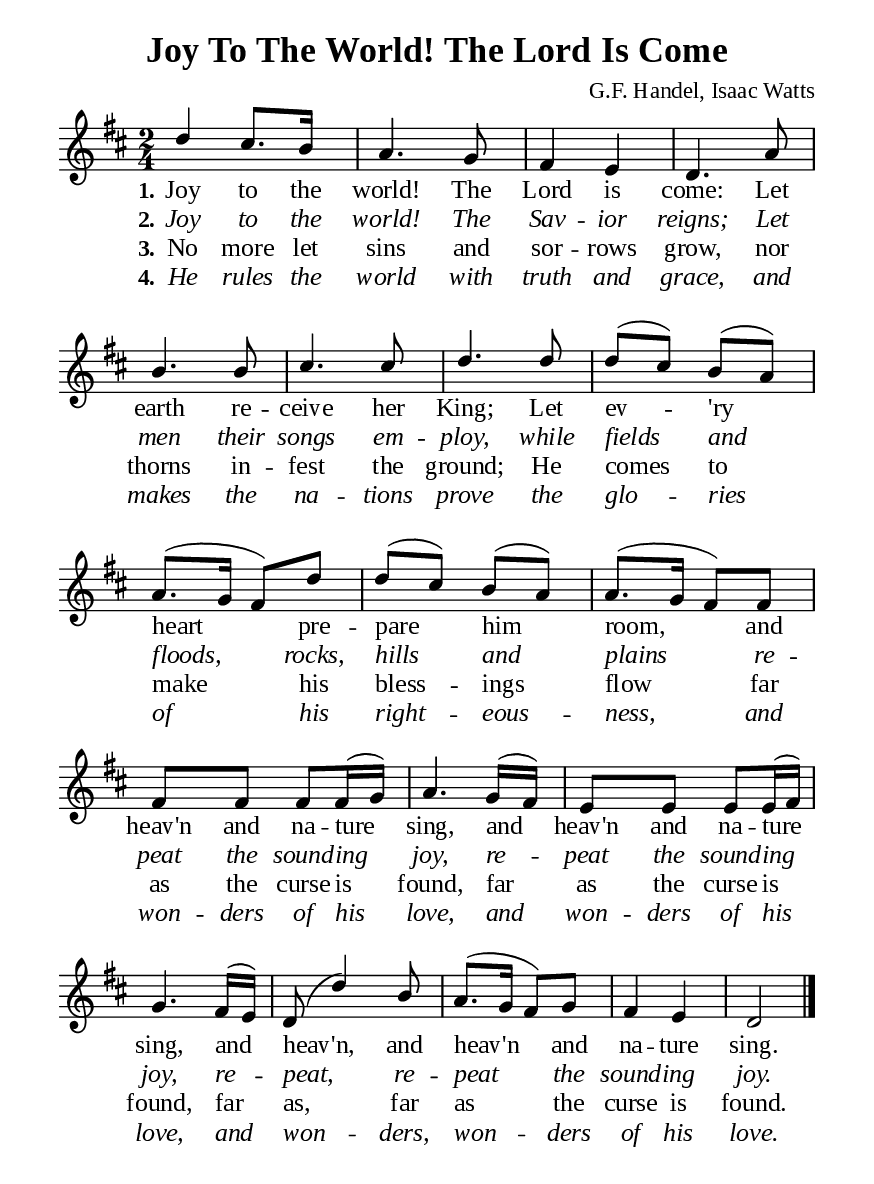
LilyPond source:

\version "2.18.2"

\header {
  title = "Joy To The World! The Lord Is Come"
  composer = "G.F. Handel, Isaac Watts"
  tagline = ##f
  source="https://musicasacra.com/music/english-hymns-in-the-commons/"
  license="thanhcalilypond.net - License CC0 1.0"
}

global= {
  \key d \major
  \time 2/4
  \override Score.BarNumber.break-visibility = ##(#f #f #f)
  \override Lyrics.LyricSpace.minimum-distance = #3.0
}

\paper {
  #(set-paper-size "a5")
  top-margin = 5\mm
  bottom-margin = 5\mm
  left-margin = 10\mm
  right-margin = 10\mm
  indent = #0
  #(define fonts
	 (make-pango-font-tree "Liberation Serif"
	 		       "Liberation Serif"
			       "Liberation Serif"
			       (/ 20 20)))
  system-system-spacing = #'((basic-distance . 3) (padding . 3))
  page-count = 1
}

printItalic = \with {
  \override LyricText.font-shape = #'italic
}

% Verse music
musicVerseSoprano = \relative c'' {
  %{	01	%} d4 cis8. b16 |
  %{	02	%} a4. g8 |
  %{	03	%} fis4 e |
  %{	04	%} d4. a'8 |
  %{	05	%} b4. b8 |
  %{	06	%} cis4. cis8 |
  %{	07	%} d4. d8 |
  %{	08	%} d8 (cis) b (a) |
  %{	09	%} a8. (g16 fis8) d'8 |
  %{	10	%} d8 (cis) b (a) |
  %{	11	%} a8. (g16 fis8) fis |
  %{	12	%} fis fis fis fis16 (g) |
  %{	13	%} a4. g16 (fis) |
  %{	14	%} e8 e e e16 (fis) |
  %{	15	%} g4. fis16 (e) |
  %{	16	%} d8 (d'4) b8 |
  %{	17	%} a8. (g16 fis8) g |
  %{	18	%} fis4 e |
  %{	19	%} d2 \bar "|."
}

% Verse lyrics
verseOne = \lyricmode {
  \set stanza = #"1."
  Joy to the world! The Lord is come:
  Let earth re -- ceive her King;
  Let ev -- 'ry heart pre -- pare him room,
  and heav'n and na -- ture sing,
  and heav'n and na -- ture sing,
  and heav'n, and heav'n and na -- ture sing.
}

verseTwo = \lyricmode {
  \set stanza = #"2."
  Joy to the world! The Sav -- ior reigns;
  Let men their songs em -- ploy, while fields and floods,
  rocks, hills and plains re -- peat the sound -- ing joy,
  re -- peat the sound -- ing joy, re -- peat,
  re -- peat the sound -- ing joy.
}

verseThree = \lyricmode {
  \set stanza = #"3."
  No more let sins and sor -- rows grow,
  nor thorns in -- fest the ground;
  He comes to make his bless -- ings flow far as the curse is found,
  far as the curse is found, far as, far as the curse is found.
}

verseFour = \lyricmode {
  \set stanza = #"4."
  He rules the world with truth and grace,
  and makes the na -- tions prove the glo -- ries of his right -- eous -- ness,
  and won -- ders of his love,
  and won -- ders of his love, and won -- ders, won -- ders of his love.
}

% Layout
\score {
    \new ChoirStaff <<
      \new Staff <<
        \clef "treble"
        \new Voice = "sopranos" { \global \stemUp \slurUp \musicVerseSoprano }
      >>
      \new Lyrics \lyricsto sopranos \verseOne
      \new Lyrics \printItalic \lyricsto sopranos \verseTwo
      \new Lyrics \lyricsto sopranos \verseThree
      \new Lyrics \printItalic \lyricsto sopranos \verseFour
    >>
}
